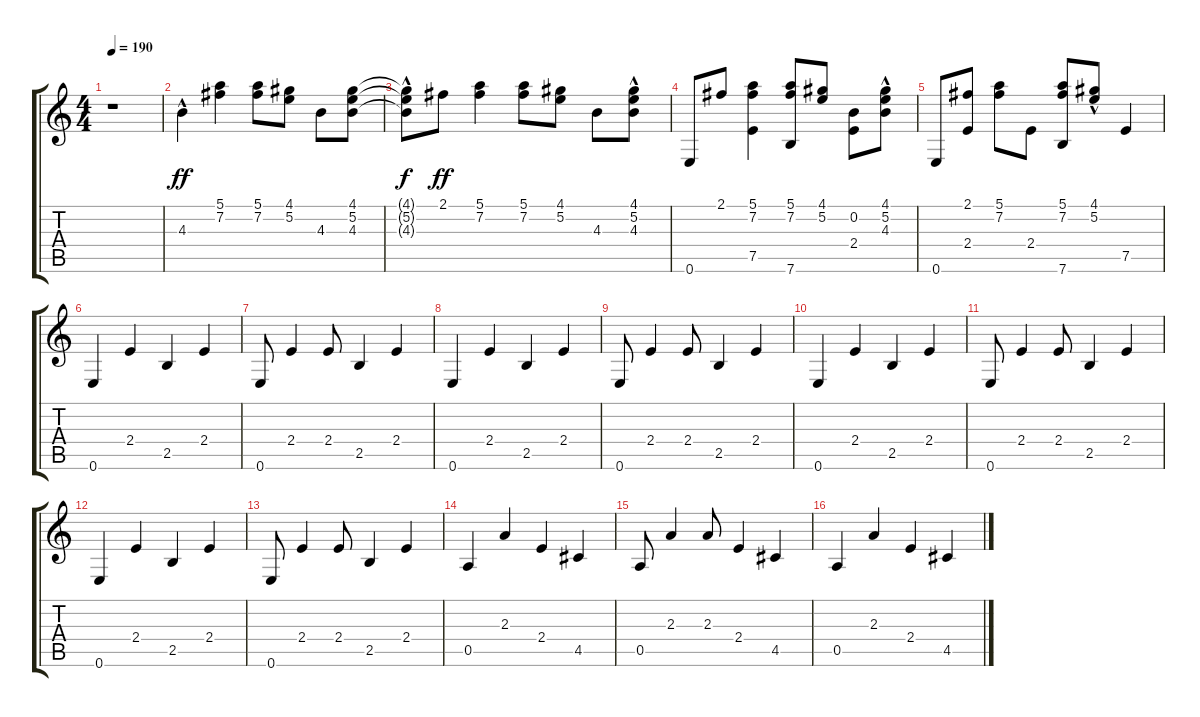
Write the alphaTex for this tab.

\track "" {instrument acousticbass}
\staff {score tabs}
\tuning (E4 B3 G3 D3 A2 E2) {hide}
\ts (4 4)
\tempo 190
\clef g2
\ks c
r.1{dy ff instrument acousticbass} |
4.3{hac}.4 (5.1 7.2).4 (5.1 7.2).8 (4.1 5.2).8 4.3.8 (4.1 5.2 4.3).8 |
(4.1{t} 5.2{t} 4.3{hac t}).8{dy f} 2.1.8{dy ff} (5.1 7.2).4 (5.1 7.2).8 (4.1 5.2).8 4.3.8 (4.1 5.2 4.3{hac}).8 |
0.6.8 2.1.8 (5.1 7.2 7.5).4 (5.1 7.2 7.6).8 (4.1 5.2).8 (0.2 2.4).8 (4.1 5.2 4.3{hac}).8 |
0.6.8 (2.1 2.4).8 (5.1 7.2).8 2.4.8 (5.1 7.2 7.6).8 (4.1{hac} 5.2{hac}).8 7.5.4 |
0.6.4 2.4.4 2.5.4 2.4.4 |
0.6.8 2.4.4 2.4.8 2.5.4 2.4.4 |
0.6.4 2.4.4 2.5.4 2.4.4 |
0.6.8 2.4.4 2.4.8 2.5.4 2.4.4 |
0.6.4 2.4.4 2.5.4 2.4.4 |
0.6.8 2.4.4 2.4.8 2.5.4 2.4.4 |
0.6.4 2.4.4 2.5.4 2.4.4 |
0.6.8 2.4.4 2.4.8 2.5.4 2.4.4 |
0.5.4 2.3.4 2.4.4 4.5.4 |
0.5.8 2.3.4 2.3.8 2.4.4 4.5.4 |
0.5.4 2.3.4 2.4.4 4.5.4
